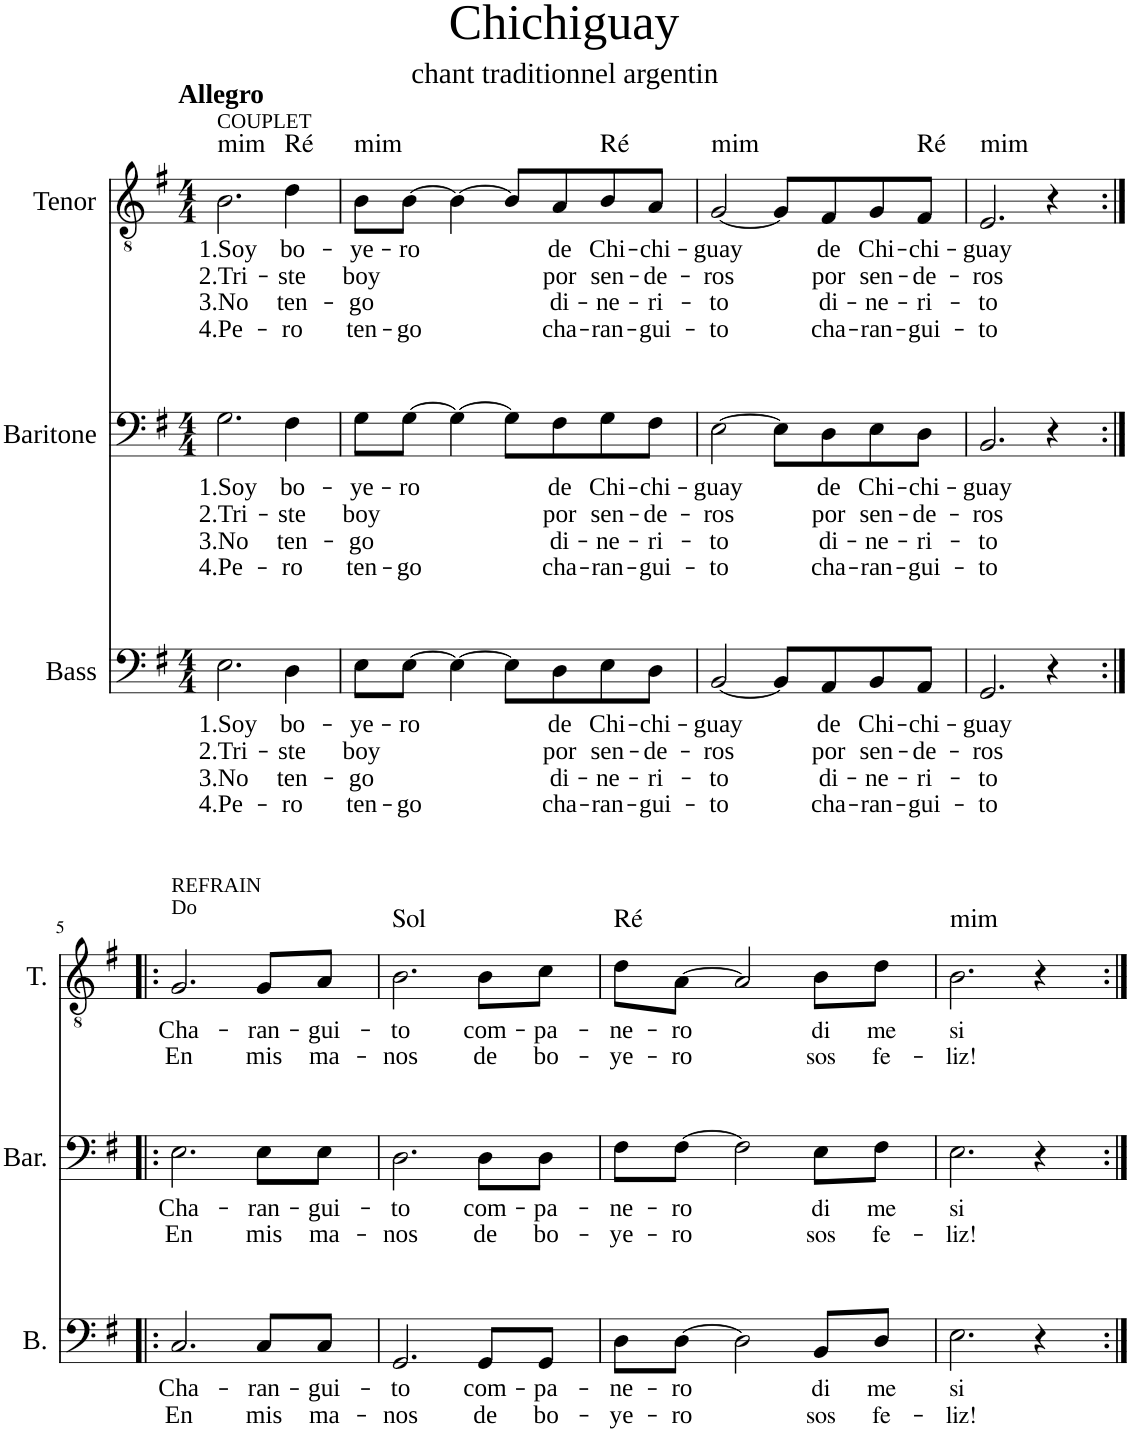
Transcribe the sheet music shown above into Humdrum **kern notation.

**kern	**text	**text	**text	**text	**kern	**text	**text	**text	**text	**kern	**text	**text	**text	**text	**harte
*part3	*part3	*part3	*part3	*part3	*part2	*part2	*part2	*part2	*part2	*part1	*part1	*part1	*part1	*part1	*part1
*staff3	*staff3	*staff3	*staff3	*staff3	*staff2	*staff2	*staff2	*staff2	*staff2	*staff1	*staff1	*staff1	*staff1	*staff1	*
*I"Bass	*	*	*	*	*I"Baritone	*	*	*	*	*I"Tenor	*	*	*	*	*
*I'B.	*	*	*	*	*I'Bar.	*	*	*	*	*I'T.	*	*	*	*	*
*clefF4	*	*	*	*	*clefF4	*	*	*	*	*clefGv2	*	*	*	*	*
*k[f#]	*	*	*	*	*k[f#]	*	*	*	*	*k[f#]	*	*	*	*	*
*M4/4	*	*	*	*	*M4/4	*	*	*	*	*M4/4	*	*	*	*	*
=1	=1	=1	=1	=1	=1	=1	=1	=1	=1	=1	=1	=1	=1	=1	=1
!	!	!	!	!	!	!	!	!	!	!LO:TX:a:B:t=Allegro	!	!	!	!	!
!	!	!	!	!	!	!	!	!	!	!LO:TX:a:t=COUPLET	!	!	!	!	!
!	!LO:LY:b	!LO:LY:b	!LO:LY:b	!LO:LY:b	!	!LO:LY:b	!LO:LY:b	!LO:LY:b	!LO:LY:b	!	!LO:LY:b	!LO:LY:b	!LO:LY:b	!LO:LY:b	!LO:H:kt=mim
2.E\	1.Soy	2.Tri-	3.No	4.Pe-	2.G\	1.Soy	2.Tri-	3.No	4.Pe-	2.B\	1.Soy	2.Tri-	3.No	4.Pe-	N
!	!LO:LY:b	!LO:LY:b	!LO:LY:b	!LO:LY:b	!	!LO:LY:b	!LO:LY:b	!LO:LY:b	!LO:LY:b	!	!LO:LY:b	!LO:LY:b	!LO:LY:b	!LO:LY:b	!LO:H:kt=Ré
4D\	bo-	-ste	ten-	-ro	4F#\	bo-	-ste	ten-	-ro	4d\	bo-	-ste	ten-	-ro	N
=2	=2	=2	=2	=2	=2	=2	=2	=2	=2	=2	=2	=2	=2	=2	=2
!	!LO:LY:b	!LO:LY:b	!LO:LY:b	!LO:LY:b	!	!LO:LY:b	!LO:LY:b	!LO:LY:b	!LO:LY:b	!	!LO:LY:b	!LO:LY:b	!LO:LY:b	!LO:LY:b	!LO:H:kt=mim
8E\L	-ye-	boy	-go	ten-	8G\L	-ye-	boy	-go	ten-	8B\L	-ye-	boy	-go	ten-	N
!	!LO:LY:b	!	!	!LO:LY:b	!	!LO:LY:b	!	!	!LO:LY:b	!	!LO:LY:b	!	!	!LO:LY:b	!
[8E\J	-ro	.	.	-go	[8G\J	-ro	.	.	-go	[8B\J	-ro	.	.	-go	.
4E\_	.	.	.	.	4G\_	.	.	.	.	4B\_	.	.	.	.	.
8E\L]	.	.	.	.	8G\L]	.	.	.	.	8B/L]	.	.	.	.	.
!	!LO:LY:b	!LO:LY:b	!LO:LY:b	!LO:LY:b	!	!LO:LY:b	!LO:LY:b	!LO:LY:b	!LO:LY:b	!	!LO:LY:b	!LO:LY:b	!LO:LY:b	!LO:LY:b	!
8D\	de	por	di-	cha-	8F#\	de	por	di-	cha-	8A/	de	por	di-	cha-	.
!	!LO:LY:b	!LO:LY:b	!LO:LY:b	!LO:LY:b	!	!LO:LY:b	!LO:LY:b	!LO:LY:b	!LO:LY:b	!	!LO:LY:b	!LO:LY:b	!LO:LY:b	!LO:LY:b	!LO:H:kt=Ré
8E\	Chi-	sen-	-ne-	-ran-	8G\	Chi-	sen-	-ne-	-ran-	8B/	Chi-	sen-	-ne-	-ran-	N
!	!LO:LY:b	!LO:LY:b	!LO:LY:b	!LO:LY:b	!	!LO:LY:b	!LO:LY:b	!LO:LY:b	!LO:LY:b	!	!LO:LY:b	!LO:LY:b	!LO:LY:b	!LO:LY:b	!
8D\J	-chi-	-de-	-ri-	-gui-	8F#\J	-chi-	-de-	-ri-	-gui-	8A/J	-chi-	-de-	-ri-	-gui-	.
=3	=3	=3	=3	=3	=3	=3	=3	=3	=3	=3	=3	=3	=3	=3	=3
!	!LO:LY:b	!LO:LY:b	!LO:LY:b	!LO:LY:b	!	!LO:LY:b	!LO:LY:b	!LO:LY:b	!LO:LY:b	!	!LO:LY:b	!LO:LY:b	!LO:LY:b	!LO:LY:b	!LO:H:kt=mim
[2BB/	-guay	-ros	-to	-to	[2E\	-guay	-ros	-to	-to	[2G/	-guay	-ros	-to	-to	N
8BB/L]	.	.	.	.	8E\L]	.	.	.	.	8G/L]	.	.	.	.	.
!	!LO:LY:b	!LO:LY:b	!LO:LY:b	!LO:LY:b	!	!LO:LY:b	!LO:LY:b	!LO:LY:b	!LO:LY:b	!	!LO:LY:b	!LO:LY:b	!LO:LY:b	!LO:LY:b	!
8AA/	de	por	di-	cha-	8D\	de	por	di-	cha-	8F#/	de	por	di-	cha-	.
!	!LO:LY:b	!LO:LY:b	!LO:LY:b	!LO:LY:b	!	!LO:LY:b	!LO:LY:b	!LO:LY:b	!LO:LY:b	!	!LO:LY:b	!LO:LY:b	!LO:LY:b	!LO:LY:b	!
8BB/	Chi-	sen-	-ne-	-ran-	8E\	Chi-	sen-	-ne-	-ran-	8G/	Chi-	sen-	-ne-	-ran-	.
!	!LO:LY:b	!LO:LY:b	!LO:LY:b	!LO:LY:b	!	!LO:LY:b	!LO:LY:b	!LO:LY:b	!LO:LY:b	!	!LO:LY:b	!LO:LY:b	!LO:LY:b	!LO:LY:b	!LO:H:kt=Ré
8AA/J	-chi-	-de-	-ri-	-gui-	8D\J	-chi-	-de-	-ri-	-gui-	8F#/J	-chi-	-de-	-ri-	-gui-	N
=4	=4	=4	=4	=4	=4	=4	=4	=4	=4	=4	=4	=4	=4	=4	=4
!	!LO:LY:b	!LO:LY:b	!LO:LY:b	!LO:LY:b	!	!LO:LY:b	!LO:LY:b	!LO:LY:b	!LO:LY:b	!	!LO:LY:b	!LO:LY:b	!LO:LY:b	!LO:LY:b	!LO:H:kt=mim
2.GG/	-guay	-ros	-to	-to	2.BB/	-guay	-ros	-to	-to	2.E/	-guay	-ros	-to	-to	N
4r	.	.	.	.	4r	.	.	.	.	4r	.	.	.	.	.
!!LO:LB:g=z
=5:|!|:	=5:|!|:	=5:|!|:	=5:|!|:	=5:|!|:	=5:|!|:	=5:|!|:	=5:|!|:	=5:|!|:	=5:|!|:	=5:|!|:	=5:|!|:	=5:|!|:	=5:|!|:	=5:|!|:	=5:|!|:
!	!	!	!	!	!	!	!	!	!	!LO:TX:a:t=REFRAIN	!	!	!	!	!
!	!	!	!	!	!	!	!	!	!	!LO:TX:a:t=Do	!	!	!	!	!
!	!LO:LY:b	!LO:LY:b	!	!	!	!LO:LY:b	!LO:LY:b	!	!	!	!LO:LY:b	!LO:LY:b	!	!	!
2.C/	Cha-	En	.	.	2.E\	Cha-	En	.	.	2.G/	Cha-	En	.	.	.
!	!LO:LY:b	!LO:LY:b	!	!	!	!LO:LY:b	!LO:LY:b	!	!	!	!LO:LY:b	!LO:LY:b	!	!	!
8C/L	-ran-	mis	.	.	8E\L	-ran-	mis	.	.	8G/L	-ran-	mis	.	.	.
!	!LO:LY:b	!LO:LY:b	!	!	!	!LO:LY:b	!LO:LY:b	!	!	!	!LO:LY:b	!LO:LY:b	!	!	!
8C/J	-gui-	ma-	.	.	8E\J	-gui-	ma-	.	.	8A/J	-gui-	ma-	.	.	.
=6	=6	=6	=6	=6	=6	=6	=6	=6	=6	=6	=6	=6	=6	=6	=6
!	!LO:LY:b	!LO:LY:b	!	!	!	!LO:LY:b	!LO:LY:b	!	!	!	!LO:LY:b	!LO:LY:b	!	!	!LO:H:kt=Sol
2.GG/	-to	-nos	.	.	2.D\	-to	-nos	.	.	2.B\	-to	-nos	.	.	N
!	!LO:LY:b	!LO:LY:b	!	!	!	!LO:LY:b	!LO:LY:b	!	!	!	!LO:LY:b	!LO:LY:b	!	!	!
8GG/L	com-	de	.	.	8D\L	com-	de	.	.	8B\L	com-	de	.	.	.
!	!LO:LY:b	!LO:LY:b	!	!	!	!LO:LY:b	!LO:LY:b	!	!	!	!LO:LY:b	!LO:LY:b	!	!	!
8GG/J	-pa-	bo-	.	.	8D\J	-pa-	bo-	.	.	8c\J	-pa-	bo-	.	.	.
=7	=7	=7	=7	=7	=7	=7	=7	=7	=7	=7	=7	=7	=7	=7	=7
!	!LO:LY:b	!LO:LY:b	!	!	!	!LO:LY:b	!LO:LY:b	!	!	!	!LO:LY:b	!LO:LY:b	!	!	!LO:H:kt=Ré
8D\L	-ne-	-ye-	.	.	8F#\L	-ne-	-ye-	.	.	8d\L	-ne-	-ye-	.	.	N
!	!LO:LY:b	!LO:LY:b	!	!	!	!LO:LY:b	!LO:LY:b	!	!	!	!LO:LY:b	!LO:LY:b	!	!	!
[8D\J	-ro	-ro	.	.	[8F#\J	-ro	-ro	.	.	[8A\J	-ro	-ro	.	.	.
2D\]	.	.	.	.	2F#\]	.	.	.	.	2A/]	.	.	.	.	.
!	!LO:LY:b	!LO:LY:b	!	!	!	!LO:LY:b	!LO:LY:b	!	!	!	!LO:LY:b	!LO:LY:b	!	!	!
8BB/L	di	sos	.	.	8E\L	di	sos	.	.	8B\L	di	sos	.	.	.
!	!LO:LY:b	!LO:LY:b	!	!	!	!LO:LY:b	!LO:LY:b	!	!	!	!LO:LY:b	!LO:LY:b	!	!	!
8D/J	me	fe-	.	.	8F#\J	me	fe-	.	.	8d\J	me	fe-	.	.	.
=8	=8	=8	=8	=8	=8	=8	=8	=8	=8	=8	=8	=8	=8	=8	=8
!	!LO:LY:b	!LO:LY:b	!	!	!	!LO:LY:b	!LO:LY:b	!	!	!	!LO:LY:b	!LO:LY:b	!	!	!LO:H:kt=mim
2.E\	si	-liz!	.	.	2.E\	si	-liz!	.	.	2.B\	si	-liz!	.	.	N
4r	.	.	.	.	4r	.	.	.	.	4r	.	.	.	.	.
=:|!	=:|!	=:|!	=:|!	=:|!	=:|!	=:|!	=:|!	=:|!	=:|!	=:|!	=:|!	=:|!	=:|!	=:|!	=:|!
*-	*-	*-	*-	*-	*-	*-	*-	*-	*-	*-	*-	*-	*-	*-	*-
